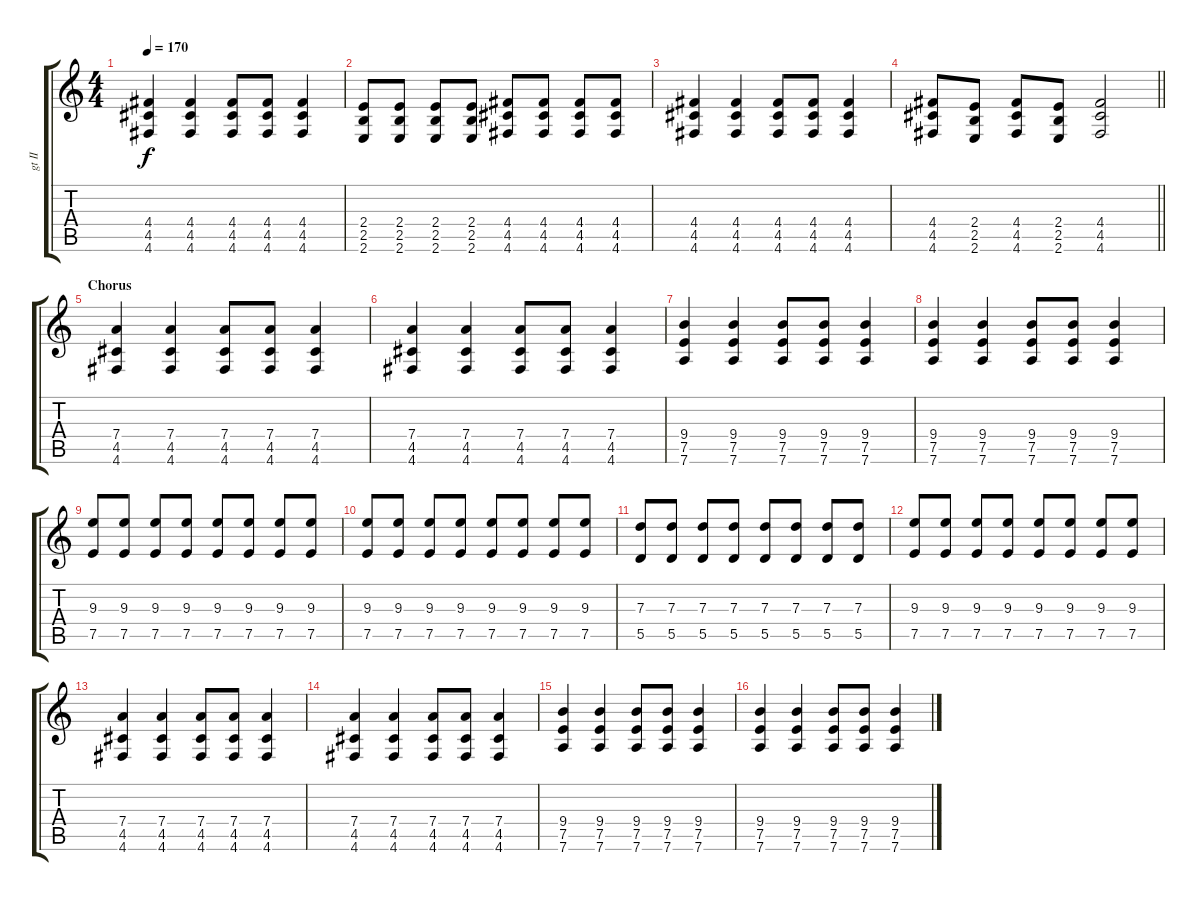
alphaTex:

\track ("gt II" "gt II") {instrument overdrivenguitar}
\staff {score tabs}
\tuning (E4 B3 G3 D3 A2 D2) {hide}
\ts (4 4)
\tempo 170
\clef g2
\ks c
(4.4 4.5 4.6).4{dy f} (4.4 4.5 4.6).4 (4.4 4.5 4.6).8 (4.4 4.5 4.6).8 (4.4 4.5 4.6).4 |
(2.4 2.5 2.6).8 (2.4 2.5 2.6).8 (2.4 2.5 2.6).8 (2.4 2.5 2.6).8 (4.4 4.5 4.6).8 (4.4 4.5 4.6).8 (4.4 4.5 4.6).8 (4.4 4.5 4.6).8 |
(4.4 4.5 4.6).4 (4.4 4.5 4.6).4 (4.4 4.5 4.6).8 (4.4 4.5 4.6).8 (4.4 4.5 4.6).4 |
\barLineRight lightlight
(4.4 4.5 4.6).8 (2.4 2.5 2.6).8 (4.4 4.5 4.6).8 (2.4 2.5 2.6).8 (4.4 4.5 4.6).2 |
\section ("" "Chorus")
(7.4 4.5 4.6).4 (7.4 4.5 4.6).4 (7.4 4.5 4.6).8 (7.4 4.5 4.6).8 (7.4 4.5 4.6).4 |
(7.4 4.5 4.6).4 (7.4 4.5 4.6).4 (7.4 4.5 4.6).8 (7.4 4.5 4.6).8 (7.4 4.5 4.6).4 |
(9.4 7.5 7.6).4 (9.4 7.5 7.6).4 (9.4 7.5 7.6).8 (9.4 7.5 7.6).8 (9.4 7.5 7.6).4 |
(9.4 7.5 7.6).4 (9.4 7.5 7.6).4 (9.4 7.5 7.6).8 (9.4 7.5 7.6).8 (9.4 7.5 7.6).4 |
(9.3 7.5).8 (9.3 7.5).8 (9.3 7.5).8 (9.3 7.5).8 (9.3 7.5).8 (9.3 7.5).8 (9.3 7.5).8 (9.3 7.5).8 |
(9.3 7.5).8 (9.3 7.5).8 (9.3 7.5).8 (9.3 7.5).8 (9.3 7.5).8 (9.3 7.5).8 (9.3 7.5).8 (9.3 7.5).8 |
(7.3 5.5).8 (7.3 5.5).8 (7.3 5.5).8 (7.3 5.5).8 (7.3 5.5).8 (7.3 5.5).8 (7.3 5.5).8 (7.3 5.5).8 |
(9.3 7.5).8 (9.3 7.5).8 (9.3 7.5).8 (9.3 7.5).8 (9.3 7.5).8 (9.3 7.5).8 (9.3 7.5).8 (9.3 7.5).8 |
(7.4 4.5 4.6).4 (7.4 4.5 4.6).4 (7.4 4.5 4.6).8 (7.4 4.5 4.6).8 (7.4 4.5 4.6).4 |
(7.4 4.5 4.6).4 (7.4 4.5 4.6).4 (7.4 4.5 4.6).8 (7.4 4.5 4.6).8 (7.4 4.5 4.6).4 |
(9.4 7.5 7.6).4 (9.4 7.5 7.6).4 (9.4 7.5 7.6).8 (9.4 7.5 7.6).8 (9.4 7.5 7.6).4 |
(9.4 7.5 7.6).4 (9.4 7.5 7.6).4 (9.4 7.5 7.6).8 (9.4 7.5 7.6).8 (9.4 7.5 7.6).4
